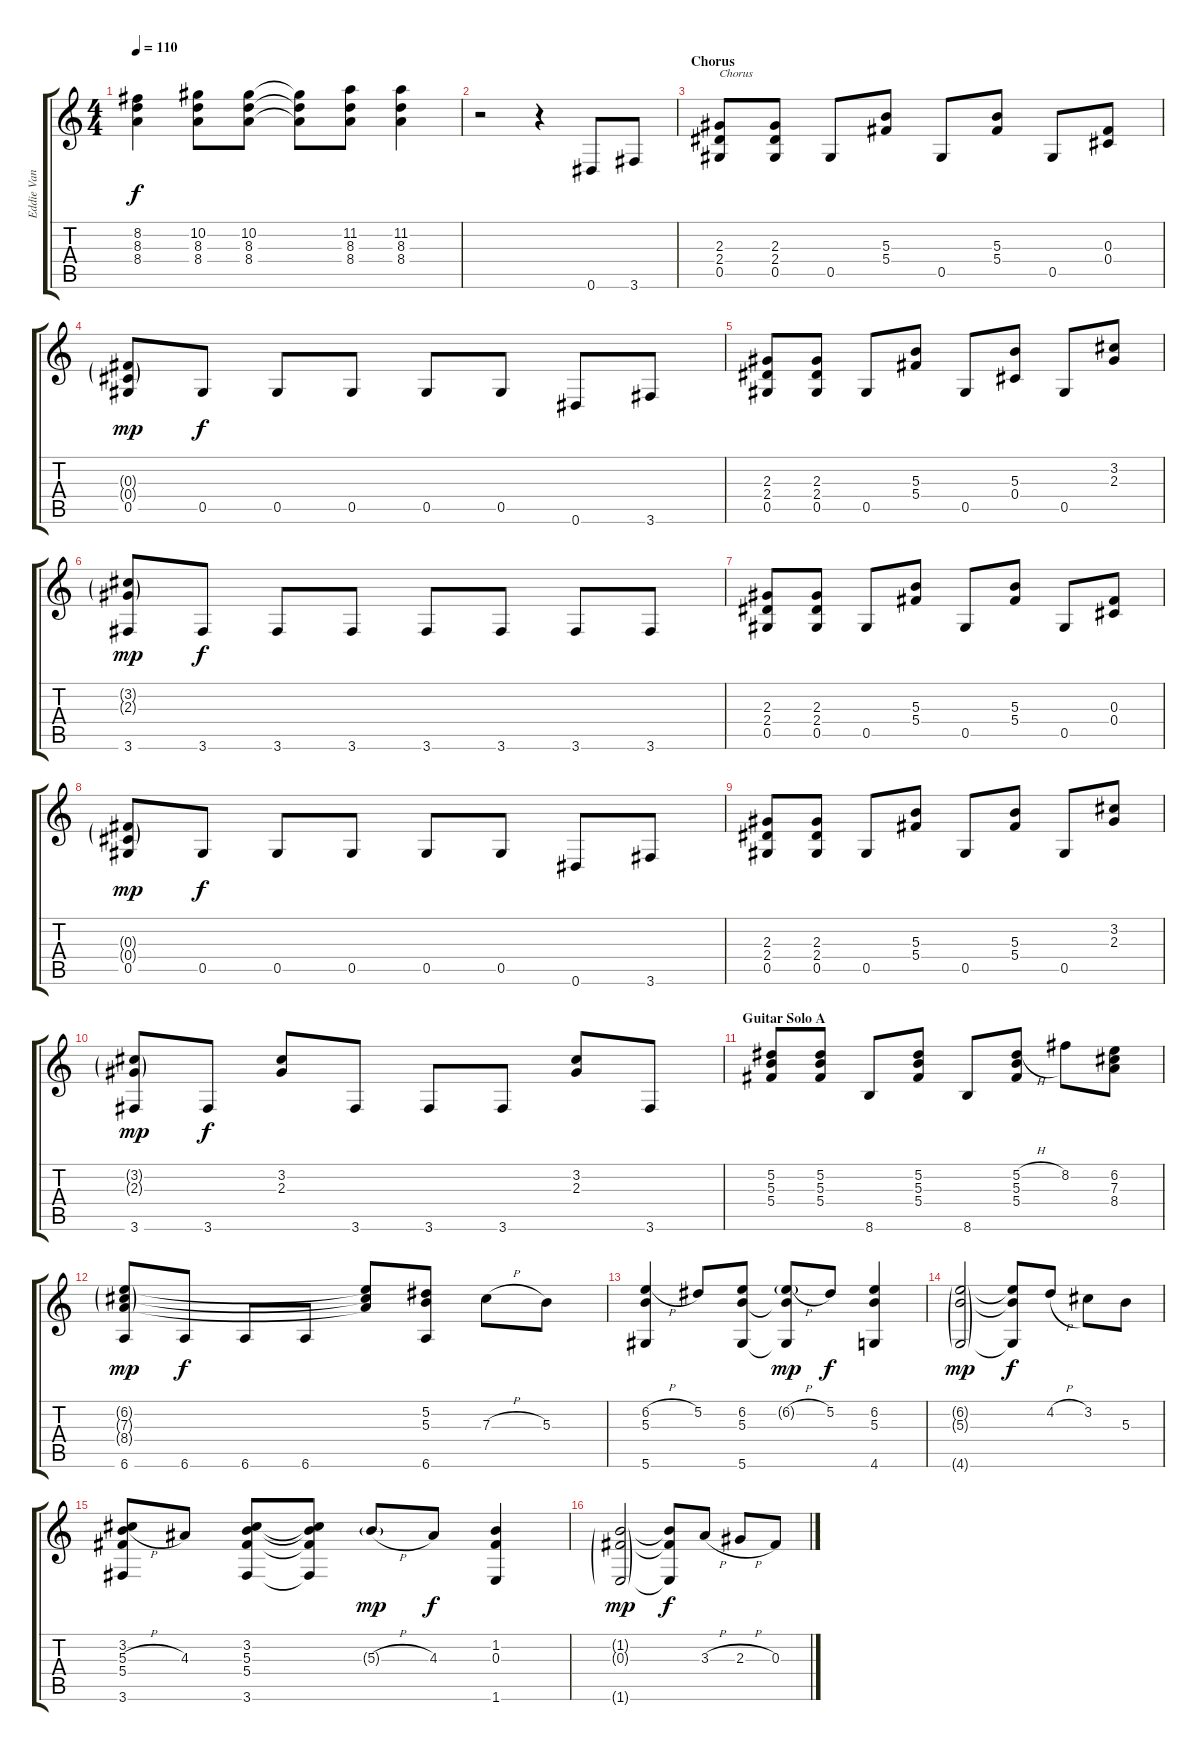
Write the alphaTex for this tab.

\track ("Eddie Van Halen Rhytmic" "Eddie Van ") {instrument overdrivenguitar}
\staff {score tabs}
\tuning (Eb4 Bb3 Gb3 Db3 Ab2 Eb2) {hide}
\ts (4 4)
\tempo 110
\clef g2
\ks c
(8.2 8.3 8.4).4{dy f} (10.2 8.3 8.4).8 (10.2 8.3 8.4).8 (10.2{t} 8.3{t} 8.4{t}).8 (11.2 8.3 8.4).8 (11.2 8.3 8.4).4 |
r.2 r.4 0.6.8 3.6.8 |
\section ("" "Chorus")
(2.3 2.4 0.5).8{txt "Chorus"} (2.3 2.4 0.5).8 0.5.8 (5.3 5.4).8 0.5.8 (5.3 5.4).8 0.5.8 (0.3 0.4).8 |
(0.3{g} 0.4{g} 0.5).8{dy mp} 0.5.8{dy f} 0.5.8 0.5.8 0.5.8 0.5.8 0.6.8 3.6.8 |
(2.3 2.4 0.5).8 (2.3 2.4 0.5).8 0.5.8 (5.3 5.4).8 0.5.8 (5.3 0.4).8 0.5.8 (3.2 2.3).8 |
(3.2{g} 2.3{g} 3.6).8{dy mp} 3.6.8{dy f} 3.6.8 3.6.8 3.6.8 3.6.8 3.6.8 3.6.8 |
(2.3 2.4 0.5).8 (2.3 2.4 0.5).8 0.5.8 (5.3 5.4).8 0.5.8 (5.3 5.4).8 0.5.8 (0.3 0.4).8 |
(0.3{g} 0.4{g} 0.5).8{dy mp} 0.5.8{dy f} 0.5.8 0.5.8 0.5.8 0.5.8 0.6.8 3.6.8 |
(2.3 2.4 0.5).8 (2.3 2.4 0.5).8 0.5.8 (5.3 5.4).8 0.5.8 (5.3 5.4).8 0.5.8 (3.2 2.3).8 |
(3.2{g} 2.3{g} 3.6).8{dy mp} 3.6.8{dy f} (3.2 2.3).8 3.6.8 3.6.8 3.6.8 (3.2 2.3).8 3.6.8 |
\section ("" "Guitar Solo A")
(5.2 5.3 5.4).8 (5.2 5.3 5.4).8 8.6.8 (5.2 5.3 5.4).8 8.6.8 (5.2{h} 5.3 5.4).8 8.2.8 (6.2 7.3 8.4).8 |
(6.2{g} 7.3{g} 8.4{g} 6.6).8{dy mp} 6.6.8{dy f} 6.6.8 6.6.8 (6.2{t} 7.3{t} 8.4{t}).8 (5.2 5.3 6.6).8 7.3{h}.8 5.3.8 |
(6.2{h} 5.3 5.6).4 5.2.8 (6.2 5.3 5.6).8 (6.2{h g} 5.3{t} 5.6{t}).8{dy mp} 5.2.8{dy f} (6.2 5.3 4.6).4 |
(6.2{g} 5.3{g} 4.6{g}).2{dy mp} (6.2{t} 5.3{t} 4.6{t}).8{dy f} 4.2{h}.8 3.2.8 5.3.8 |
(3.2 5.3{h} 5.4 3.6).8 4.3.8 (3.2 5.3 5.4 3.6).8 (3.2{t} 5.3{t} 5.4{t} 3.6{t}).8 5.3{h g}.8{dy mp} 4.3.8{dy f} (1.2 0.3 1.6).4 |
(1.2{g} 0.3{g} 1.6{g}).2{dy mp} (1.2{t} 0.3{t} 1.6{t}).8{dy f} 3.3{h}.8 2.3{h}.8 0.3.8
